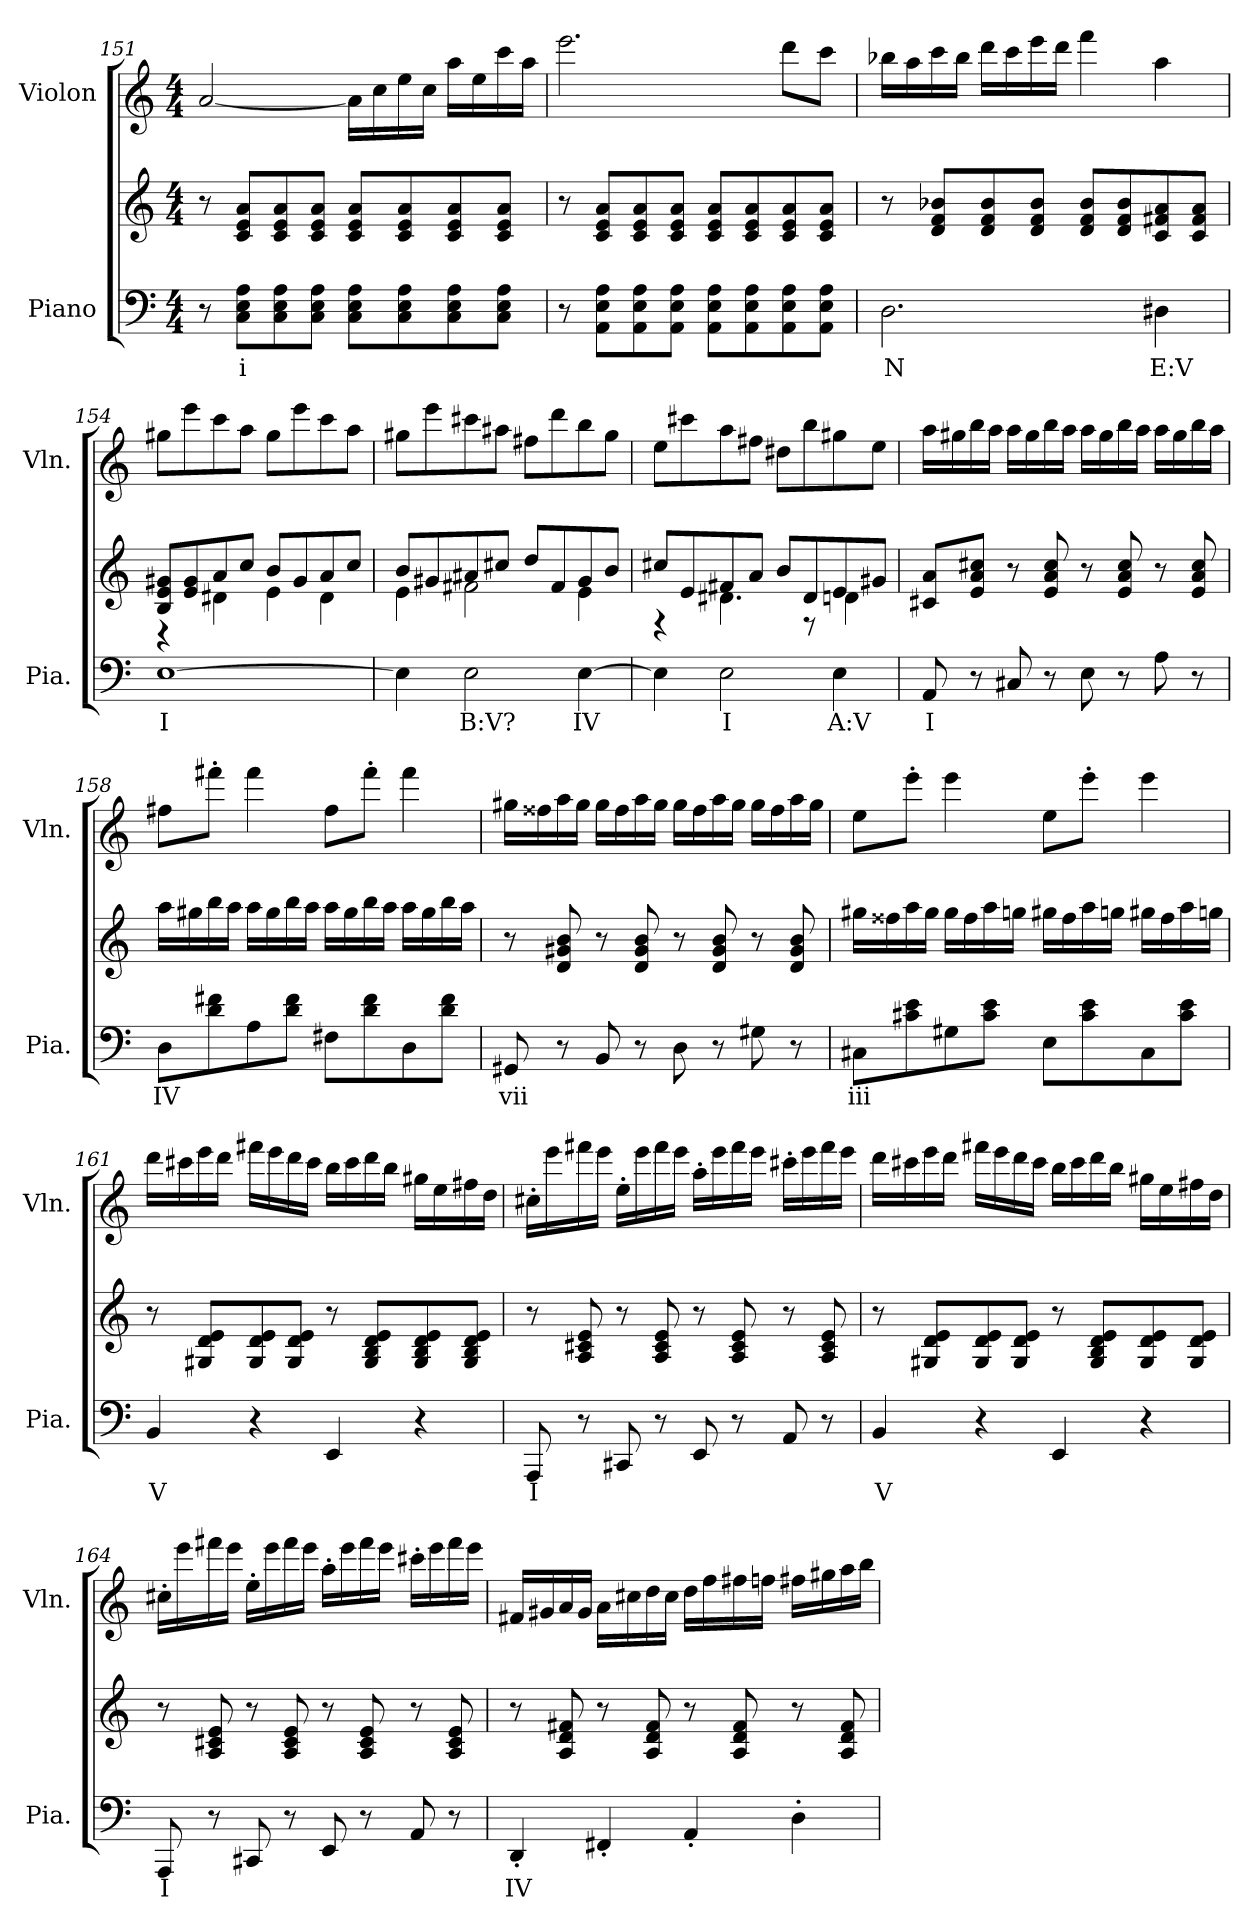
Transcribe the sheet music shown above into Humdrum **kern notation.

**kern	**text	**kern	**kern
*part2	*part2	*part2	*part1
*staff3	*staff3	*staff2	*staff1
*I"Piano	*	*	*I"Violon
*I'Pia.	*	*	*I'Vln.
*clefF4	*	*clefG2	*clefG2
*k[]	*	*k[]	*k[]
*M4/4	*	*M4/4	*M4/4
=151	=151	=151	=151
8r	.	8r	[2a/
8C\ 8E\ 8A\L	i	8c/ 8e/ 8a/L	.
8C\ 8E\ 8A\	.	8c/ 8e/ 8a/	.
8C\ 8E\ 8A\J	.	8c/ 8e/ 8a/J	.
8C\ 8E\ 8A\L	.	8c/ 8e/ 8a/L	16a\LL]
.	.	.	16cc\
8C\ 8E\ 8A\	.	8c/ 8e/ 8a/	16ee\
.	.	.	16cc\JJ
8C\ 8E\ 8A\	.	8c/ 8e/ 8a/	16aa\LL
.	.	.	16ee\
8C\ 8E\ 8A\J	.	8c/ 8e/ 8a/J	16ccc\
.	.	.	16aa\JJ
=152	=152	=152	=152
8r	.	8r	2.eee\
8AA\ 8E\ 8A\L	.	8c/ 8e/ 8a/L	.
8AA\ 8E\ 8A\	.	8c/ 8e/ 8a/	.
8AA\ 8E\ 8A\J	.	8c/ 8e/ 8a/J	.
8AA\ 8E\ 8A\L	.	8c/ 8e/ 8a/L	.
8AA\ 8E\ 8A\	.	8c/ 8e/ 8a/	.
8AA\ 8E\ 8A\	.	8c/ 8e/ 8a/	8ddd\L
8AA\ 8E\ 8A\J	.	8c/ 8e/ 8a/J	8ccc\J
!!LO:LB:g=z
=153	=153	=153	=153
2.D\	N	8r	16bb-X\LL
.	.	.	16aa\
.	.	8d/ 8f/ 8b-X/L	16ccc\
.	.	.	16bb-\JJ
.	.	8d/ 8f/ 8b-/	16ddd\LL
.	.	.	16ccc\
.	.	8d/ 8f/ 8b-/J	16eee\
.	.	.	16ddd\JJ
.	.	8d/ 8f/ 8b-/L	4fff\
.	.	8d/ 8f/ 8b-/	.
4D#X\	E:V	8c/ 8f#X/ 8a/	4aa\
.	.	8c/ 8f#/ 8a/J	.
=154	=154	=154	=154
*	*	*^	*
[1E	I	8B/ 8e/ 8g#X/L	4r	8gg#X\L
.	.	8e/ 8g#/	.	8eee\
.	.	8a/	4d#X\	8ccc\
.	.	8cc/J	.	8aa\J
.	.	8b/L	4e\	8gg#\L
.	.	8g#/	.	8eee\
.	.	8a/	4d#\	8ccc\
.	.	8cc/J	.	8aa\J
=155	=155	=155	=155	=155
4E\]	.	8b/L	4e\	8gg#X\L
.	.	8g#X/	.	8eee\
2E\	B:V?	8a#X/	2f#X\	8ccc#X\
.	.	8cc#X/J	.	8aa#X\J
.	.	8dd/L	.	8ff#X\L
.	.	8f#/	.	8ddd\
[4E\	IV	8g#/	4e\	8bb\
.	.	8b/J	.	8gg#\J
!!LO:PB:g=z
=156	=156	=156	=156	=156
4E\]	.	8cc#X/L	4r	8ee\L
.	.	8e/	.	8ccc#X\
2E\	I	8f#X/	4.d#X\	8aa\
.	.	8a/J	.	8ff#X\J
.	.	8b/L	.	8dd#X\L
.	.	8d#/	8r	8bb\
4E\	A:V	8e/	4dn\	8gg#X\
.	.	8g#X/J	.	8ee\J
*	*	*v	*v	*
=157	=157	=157	=157
8AA/	I	8c#X/ 8a/L	16aa\LL
.	.	.	16gg#X\
8r	.	8e/ 8a/ 8cc#X/J	16bb\
.	.	.	16aa\JJ
8C#X/	.	8r	16aa\LL
.	.	.	16gg#\
8r	.	8e/ 8a/ 8cc#/	16bb\
.	.	.	16aa\JJ
8E\	.	8r	16aa\LL
.	.	.	16gg#\
8r	.	8e/ 8a/ 8cc#/	16bb\
.	.	.	16aa\JJ
8A\	.	8r	16aa\LL
.	.	.	16gg#\
8r	.	8e/ 8a/ 8cc#/	16bb\
.	.	.	16aa\JJ
!!LO:LB:g=z
=158	=158	=158	=158
8D\L	IV	16aa\LL	8ff#X\L
.	.	16gg#X\	.
8d\ 8f#X\	.	16bb\	8fff#X'\J
.	.	16aa\JJ	.
8A\	.	16aa\LL	4fff#\
.	.	16gg#\	.
8d\ 8f#\J	.	16bb\	.
.	.	16aa\JJ	.
8F#X\L	.	16aa\LL	8ff#\L
.	.	16gg#\	.
8d\ 8f#\	.	16bb\	8fff#'\J
.	.	16aa\JJ	.
8D\	.	16aa\LL	4fff#\
.	.	16gg#\	.
8d\ 8f#\J	.	16bb\	.
.	.	16aa\JJ	.
=159	=159	=159	=159
8GG#X/	vii	8r	16gg#X\LL
.	.	.	16ff##X\
8r	.	8d/ 8g#X/ 8b/	16aa\
.	.	.	16gg#\JJ
8BB/	.	8r	16gg#\LL
.	.	.	16ff##\
8r	.	8d/ 8g#/ 8b/	16aa\
.	.	.	16gg#\JJ
8D\	.	8r	16gg#\LL
.	.	.	16ff##\
8r	.	8d/ 8g#/ 8b/	16aa\
.	.	.	16gg#\JJ
8G#X\	.	8r	16gg#\LL
.	.	.	16ff##\
8r	.	8d/ 8g#/ 8b/	16aa\
.	.	.	16gg#\JJ
!!LO:LB:g=z
=160	=160	=160	=160
8C#X\L	iii	16gg#X\LL	8ee\L
.	.	16ff##X\	.
8c#X\ 8e\	.	16aa\	8eee'\J
.	.	16gg#\JJ	.
8G#X\	.	16gg#\LL	4eee\
.	.	16ff##\	.
8c#\ 8e\J	.	16aa\	.
.	.	16ggn\JJ	.
8E\L	.	16gg#X\LL	8ee\L
.	.	16ff##\	.
8c#\ 8e\	.	16aa\	8eee'\J
.	.	16ggn\JJ	.
8C#\	.	16gg#X\LL	4eee\
.	.	16ff##\	.
8c#\ 8e\J	.	16aa\	.
.	.	16ggn\JJ	.
=161	=161	=161	=161
4BB/	V	8r	16ddd\LL
.	.	.	16ccc#X\
.	.	8G#X/ 8d/ 8e/L	16eee\
.	.	.	16ddd\JJ
4r	.	8G#/ 8d/ 8e/	16fff#X\LL
.	.	.	16eee\
.	.	8G#/ 8d/ 8e/J	16ddd\
.	.	.	16ccc#\JJ
4EE/	.	8r	16bb\LL
.	.	.	16ccc#\
.	.	8G#/ 8B/ 8d/ 8e/L	16ddd\
.	.	.	16bb\JJ
4r	.	8G#/ 8B/ 8d/ 8e/	16gg#X\LL
.	.	.	16ee\
.	.	8G#/ 8B/ 8d/ 8e/J	16ff#X\
.	.	.	16dd\JJ
!!LO:LB:g=z
=162	=162	=162	=162
8AAA/	I	8r	16cc#X'\LL
.	.	.	16eee\
8r	.	8A/ 8c#X/ 8e/	16fff#X\
.	.	.	16eee\JJ
8CC#X/	.	8r	16ee'\LL
.	.	.	16eee\
8r	.	8A/ 8c#/ 8e/	16fff#\
.	.	.	16eee\JJ
8EE/	.	8r	16aa'\LL
.	.	.	16eee\
8r	.	8A/ 8c#/ 8e/	16fff#\
.	.	.	16eee\JJ
8AA/	.	8r	16ccc#X'\LL
.	.	.	16eee\
8r	.	8A/ 8c#/ 8e/	16fff#\
.	.	.	16eee\JJ
=163	=163	=163	=163
4BB/	V	8r	16ddd\LL
.	.	.	16ccc#X\
.	.	8G#X/ 8d/ 8e/L	16eee\
.	.	.	16ddd\JJ
4r	.	8G#/ 8d/ 8e/	16fff#X\LL
.	.	.	16eee\
.	.	8G#/ 8d/ 8e/J	16ddd\
.	.	.	16ccc#\JJ
4EE/	.	8r	16bb\LL
.	.	.	16ccc#\
.	.	8G#/ 8B/ 8d/ 8e/L	16ddd\
.	.	.	16bb\JJ
4r	.	8G#/ 8d/ 8e/	16gg#X\LL
.	.	.	16ee\
.	.	8G#/ 8d/ 8e/J	16ff#X\
.	.	.	16dd\JJ
!!LO:LB:g=z
=164	=164	=164	=164
8AAA/	I	8r	16cc#X'\LL
.	.	.	16eee\
8r	.	8A/ 8c#X/ 8e/	16fff#X\
.	.	.	16eee\JJ
8CC#X/	.	8r	16ee'\LL
.	.	.	16eee\
8r	.	8A/ 8c#/ 8e/	16fff#\
.	.	.	16eee\JJ
8EE/	.	8r	16aa'\LL
.	.	.	16eee\
8r	.	8A/ 8c#/ 8e/	16fff#\
.	.	.	16eee\JJ
8AA/	.	8r	16ccc#X'\LL
.	.	.	16eee\
8r	.	8A/ 8c#/ 8e/	16fff#\
.	.	.	16eee\JJ
=165	=165	=165	=165
4DD'/	IV	8r	16f#X/LL
.	.	.	16g#X/
.	.	8A/ 8d/ 8f#X/	16a/
.	.	.	16g#/JJ
4FF#X'/	.	8r	16a\LL
.	.	.	16cc#X\
.	.	8A/ 8d/ 8f#/	16dd\
.	.	.	16cc#\JJ
4AA'/	.	8r	16dd\LL
.	.	.	16ff\
.	.	8A/ 8d/ 8f#/	16ff#X\
.	.	.	16ffn\JJ
4D'\	.	8r	16ff#X\LL
.	.	.	16gg#X\
.	.	8A/ 8d/ 8f#/	16aa\
.	.	.	16bb\JJ
=	=	=	=
*-	*-	*-	*-
